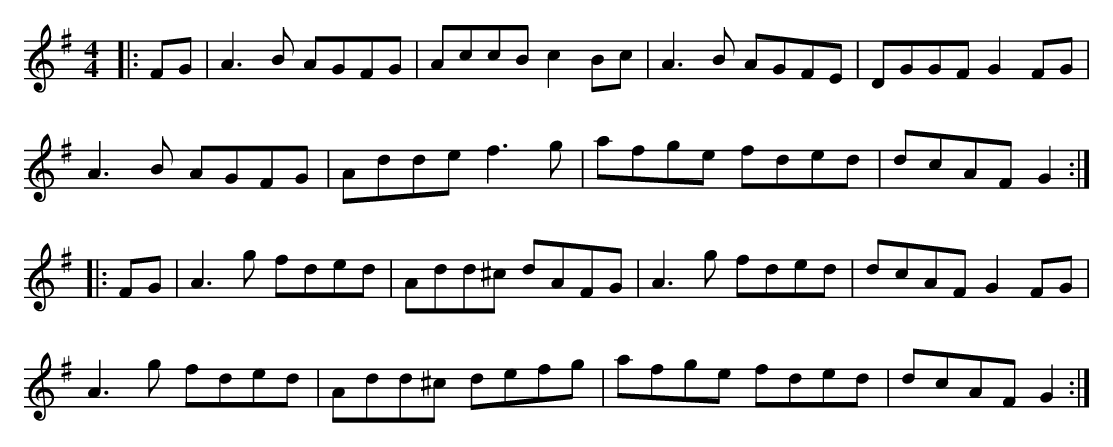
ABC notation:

X:1
M:4/4
K:Dmix
|:FG|A3B AGFG|AccB c2Bc|A3B AGFE|DGGF G2FG|
A3B AGFG|Adde f3g|afge fded|dcAF G2:|
|:FG|A3g fded|Add^c dAFG|A3g fded|dcAF G2FG|
A3g fded|Add^c defg|afge fded|dcAF G2:|
